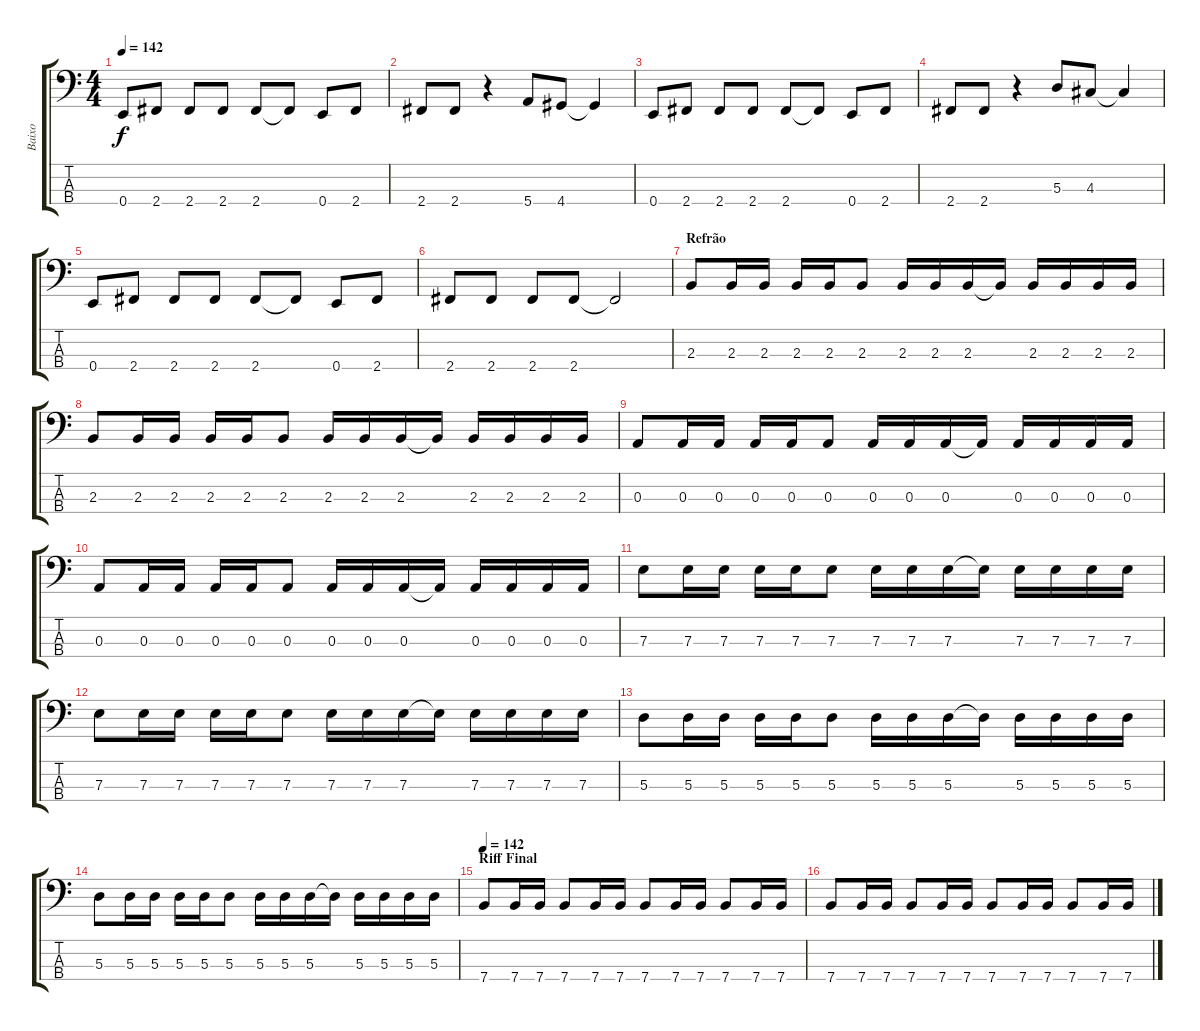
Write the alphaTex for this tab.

\track ("Baixo" "Baixo") {instrument electricbasspick}
\staff {score tabs}
\tuning (G2 D2 A1 E1) {hide}
\ts (4 4)
\tempo 142
\clef f4
\ks c
0.4.8{dy f} 2.4.8 2.4.8 2.4.8 2.4.8 2.4{t}.8 0.4.8 2.4.8 |
2.4.8 2.4.8 r.4 5.4.8 4.4.8 4.4{t}.4 |
0.4.8 2.4.8 2.4.8 2.4.8 2.4.8 2.4{t}.8 0.4.8 2.4.8 |
2.4.8 2.4.8 r.4 5.3.8 4.3.8 4.3{t}.4 |
0.4.8 2.4.8 2.4.8 2.4.8 2.4.8 2.4{t}.8 0.4.8 2.4.8 |
2.4.8 2.4.8 2.4.8 2.4.8 2.4{t}.2 |
\section ("" "Refrão")
2.3.8 2.3.16 2.3.16 2.3.16 2.3.16 2.3.8 2.3.16 2.3.16 2.3.16 2.3{t}.16 2.3.16 2.3.16 2.3.16 2.3.16 |
2.3.8 2.3.16 2.3.16 2.3.16 2.3.16 2.3.8 2.3.16 2.3.16 2.3.16 2.3{t}.16 2.3.16 2.3.16 2.3.16 2.3.16 |
0.3.8 0.3.16 0.3.16 0.3.16 0.3.16 0.3.8 0.3.16 0.3.16 0.3.16 0.3{t}.16 0.3.16 0.3.16 0.3.16 0.3.16 |
0.3.8 0.3.16 0.3.16 0.3.16 0.3.16 0.3.8 0.3.16 0.3.16 0.3.16 0.3{t}.16 0.3.16 0.3.16 0.3.16 0.3.16 |
7.3.8 7.3.16 7.3.16 7.3.16 7.3.16 7.3.8 7.3.16 7.3.16 7.3.16 7.3{t}.16 7.3.16 7.3.16 7.3.16 7.3.16 |
7.3.8 7.3.16 7.3.16 7.3.16 7.3.16 7.3.8 7.3.16 7.3.16 7.3.16 7.3{t}.16 7.3.16 7.3.16 7.3.16 7.3.16 |
5.3.8 5.3.16 5.3.16 5.3.16 5.3.16 5.3.8 5.3.16 5.3.16 5.3.16 5.3{t}.16 5.3.16 5.3.16 5.3.16 5.3.16 |
5.3.8 5.3.16 5.3.16 5.3.16 5.3.16 5.3.8 5.3.16 5.3.16 5.3.16 5.3{t}.16 5.3.16 5.3.16 5.3.16 5.3.16 |
\section ("" "Riff Final")
\tempo 142
7.4.8 7.4.16 7.4.16 7.4.8 7.4.16 7.4.16 7.4.8 7.4.16 7.4.16 7.4.8 7.4.16 7.4.16 |
7.4.8 7.4.16 7.4.16 7.4.8 7.4.16 7.4.16 7.4.8 7.4.16 7.4.16 7.4.8 7.4.16 7.4.16
